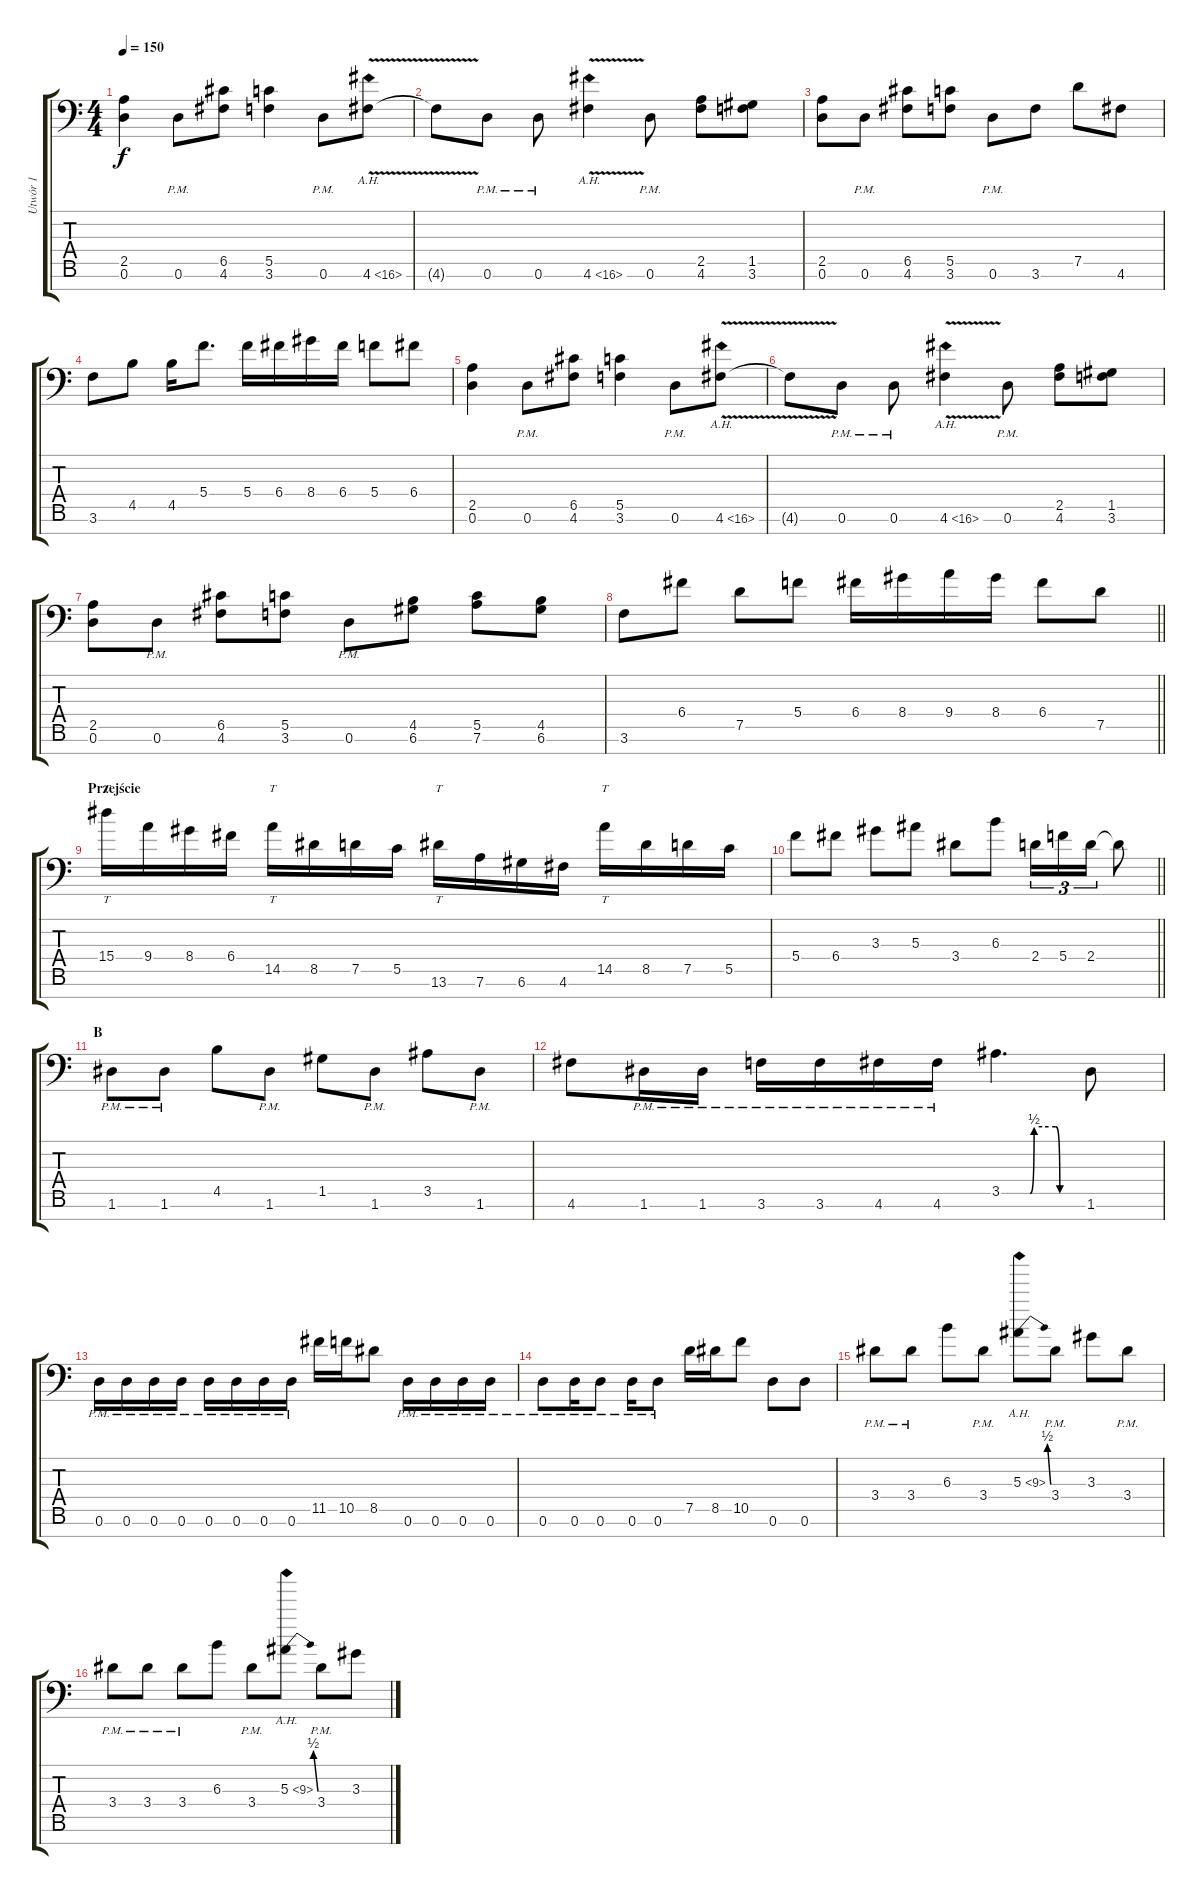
\track ("Utwór 1" "Utwór 1") {instrument distortionguitar}
\staff {score tabs}
\tuning (D4 A3 F3 C3 G2 D2 A1) {hide}
\ts (4 4)
\tempo 150
\clef f4
\ks c
(2.5 0.6).4{dy f} 0.6{pm}.8 (6.5 4.6).8 (5.5 3.6).4 0.6{pm}.8 4.6{ah 12 v}.8 |
4.6{t}.8 0.6{pm}.8 0.6{pm}.8 4.6{ah 12 v}.4 0.6{pm}.8 (2.5 4.6).8 (1.5 3.6).8 |
(2.5 0.6).8 0.6{pm}.8 (6.5 4.6).8 (5.5 3.6).8 0.6{pm}.8 3.6.8 7.5.8 4.6.8 |
3.6.8 4.5.8 4.5.16 5.4.8{d} 5.4.16 6.4.16 8.4.16 6.4.16 5.4.8 6.4.8 |
(2.5 0.6).4 0.6{pm}.8 (6.5 4.6).8 (5.5 3.6).4 0.6{pm}.8 4.6{ah 12 v}.8 |
4.6{t}.8 0.6{pm}.8 0.6{pm}.8 4.6{ah 12 v}.4 0.6{pm}.8 (2.5 4.6).8 (1.5 3.6).8 |
(2.5 0.6).8 0.6{pm}.8 (6.5 4.6).8 (5.5 3.6).8 0.6{pm}.8 (4.5 6.6).8 (5.5 7.6).8 (4.5 6.6).8 |
\barLineRight lightlight
3.6.8 6.4.8 7.5.8 5.4.8 6.4.16 8.4.16 9.4.16 8.4.16 6.4.8 7.5.8 |
\section ("" "Przejście")
15.4.16{tt} 9.4.16 8.4.16 6.4.16 14.5.16{tt} 8.5.16 7.5.16 5.5.16 13.6.16{tt} 7.6.16 6.6.16 4.6.16 14.5.16{tt} 8.5.16 7.5.16 5.5.16 |
\barLineRight lightlight
5.4.8 6.4.8 3.3.8 5.3.8 3.4.8 6.3.8 2.4.16{tu (3 2)} 5.4.16{tu (3 2)} 2.4.16{tu (3 2)} 2.4{t}.8 |
\section ("" "B")
1.6{pm}.8 1.6{pm}.8 4.5.8 1.6{pm}.8 1.5.8 1.6{pm}.8 3.5.8 1.6{pm}.8 |
4.6.8 1.6{pm}.16 1.6{pm}.16 3.6{pm}.16 3.6{pm}.16 4.6{pm}.16 4.6{pm}.16 3.5{be (custom 0 0 21 0 24 2 30 2 40 2 43 0 50 0 60 0)}.4{d} 1.6.8 |
0.6{pm}.16 0.6{pm}.16 0.6{pm}.16 0.6{pm}.16 0.6{pm}.16 0.6{pm}.16 0.6{pm}.16 0.6{pm}.16 11.5.16 10.5.16 8.5.8 0.6{pm}.16 0.6{pm}.16 0.6{pm}.16 0.6{pm}.16 |
0.6{pm}.8 0.6{pm}.16 0.6{pm}.8 0.6{pm}.16 0.6{pm}.8 7.5.16 8.5.16 10.5.8 0.6.8 0.6.8 |
3.4{pm}.8 3.4{pm}.8 6.3.8 3.4{pm}.8 5.3{be (bend 0 0 60 2) ah 4}.8 3.4{pm}.8 3.3.8 3.4{pm}.8 |
3.4{pm}.8 3.4{pm}.8 3.4{pm}.8 6.3.8 3.4{pm}.8 5.3{be (bend 0 0 60 2) ah 4}.8 3.4{pm}.8 3.3.8
